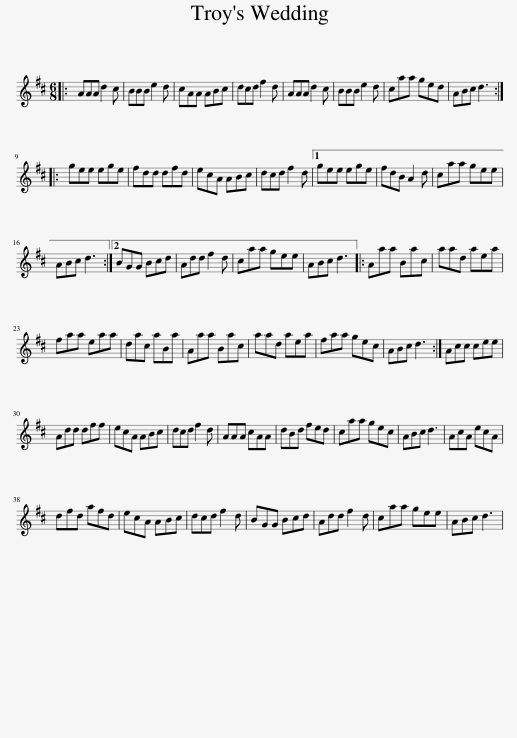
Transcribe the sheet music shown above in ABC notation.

X:1
L:1/8
M:6/8
I:linebreak $
K:D
V:1 treble
V:1
|: AAA d2 c | BBB e2 d | cAA ABc | dcd f2 d | AAA d2 c | %5
 BBB e2 d | caa ged | ABc d3 ::$ gee ege | fdd dfd | %10
 ecA ABc | dcd f2 d |1 gee ege | fdB A2 d | caa gee |$ %15
 ABc d3 :|2 BGG Bcd | Add f2 d | caa gee | ABc d3 |: %20
 Aaa Bac | aad aea |$ faa eaa | dac aBa | Aaa Bac | %25
 aad aea | faa gec | ABc d3 :| Acc cee |$ Add dff | %30
 ecA ABc | dcd f2 d | AAA cAA | dBd fed | caa gec | %35
 ABc d3 | AcA ecA |$ dfd afd | ecA ABc | dcd f2 d | %40
 BGG Bcd | Add f2 d | caa gee | ABc d3 | %44
